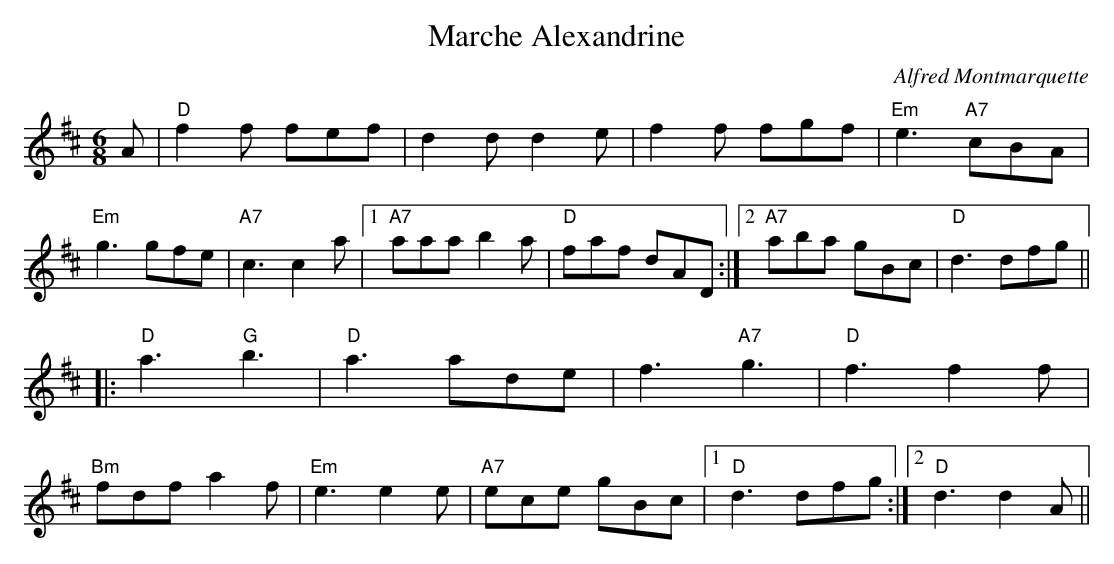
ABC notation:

X:1
T:Marche Alexandrine
M:6/8
L:1/8
C:Alfred Montmarquette
K:D
A|"D"f2f fef|d2d d2e|f2f fgf|"Em"e3 "A7"cBA|
"Em"g3 gfe|"A7"c3 c2a|1 "A7"aaa b2a |"D"faf dAD:|2"A7"aba gBc|"D"d3 dfg||
|:"D"a3 "G"b3|"D"a3 ade|f3"A7"g3|"D"f3 f2f|
"Bm"fdf a2f|"Em"e3 e2e|"A7"ece gBc|1"D"d3 dfg:|2"D" d3 d2A||
